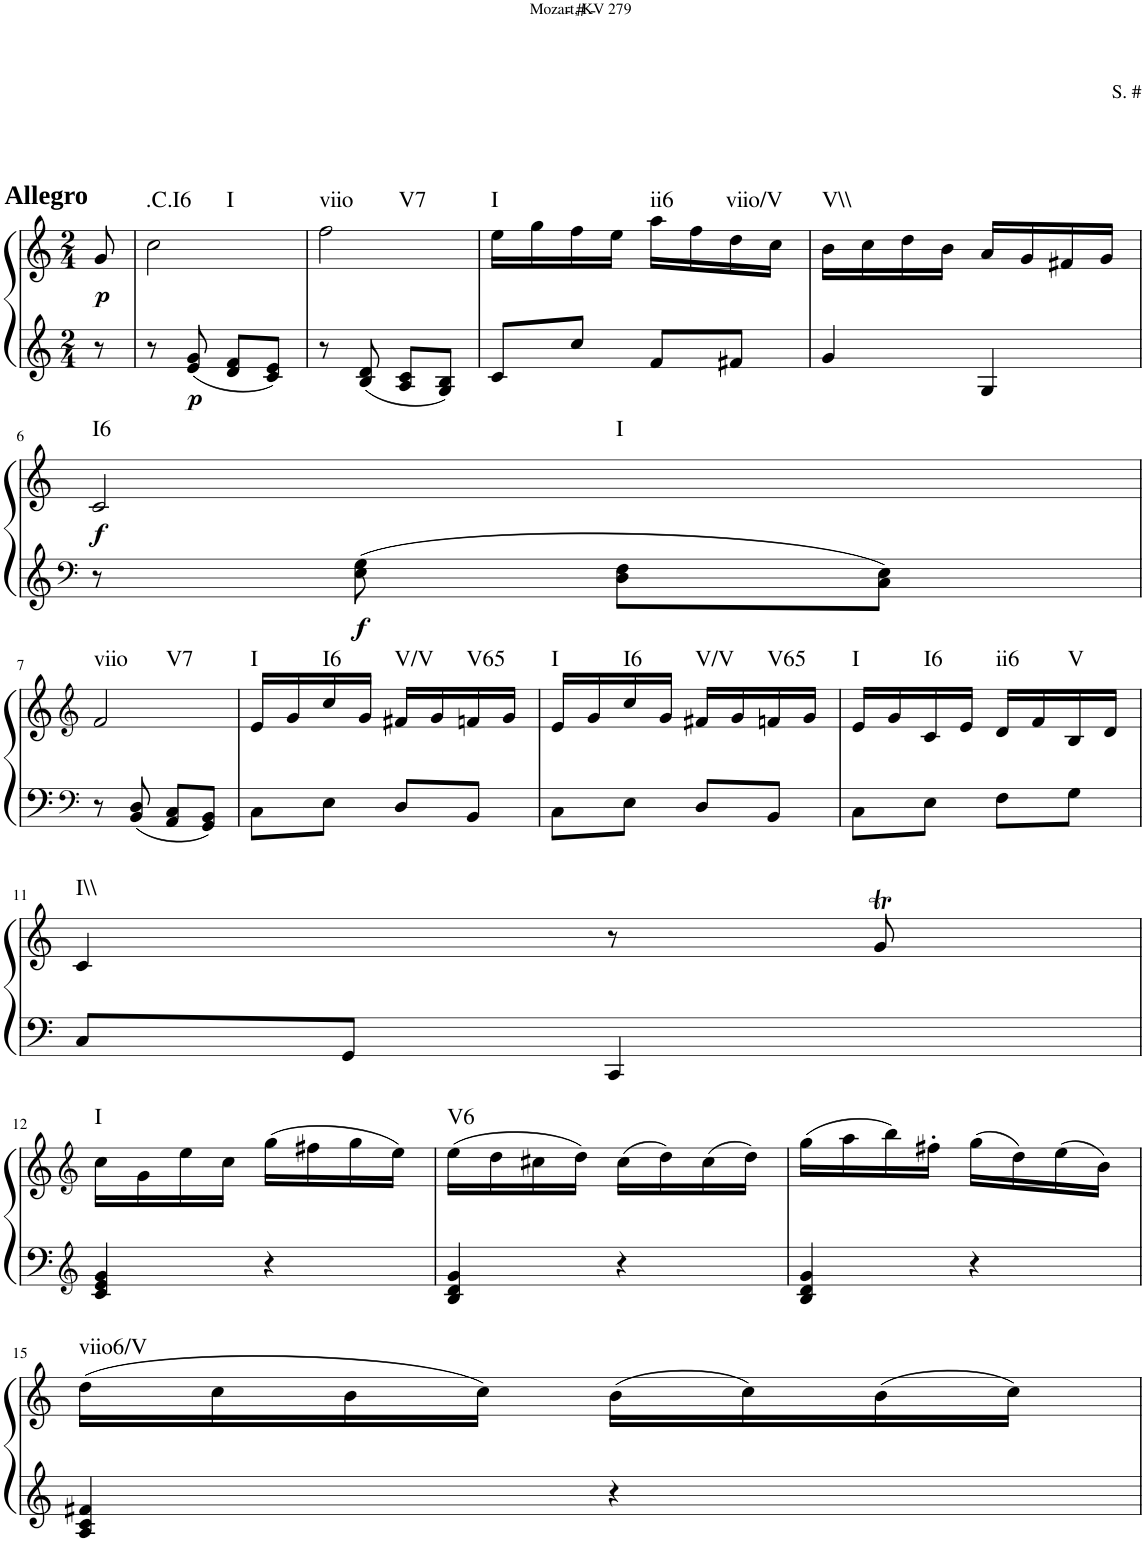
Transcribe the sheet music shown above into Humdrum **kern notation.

**kern	**kern	**dynam	**harte
*part1	*part1	*part1	*part1
*staff2	*staff1	*staff1/2	*
*I"Klavier linke Hand	*	*	*
*clefG2	*clefG2	*	*
*k[]	*k[]	*	*
*M2/4	*M2/4	*	*
=1	=1	=1	=1
!	!LO:TX:a:B:t=Allegro	!	!
!	!	!LO:DY:b	!
8r	8g/	p	.
=2	=2	=2	=2
!	!	!	!LO:H:n=1:kt=.C.I6
!	!	!	!LO:H:n=2:kt=I
8r	2cc\	.	N N
!	!	!LO:DY:b=2	!
8e/ 8g/	.	p	.
8d/ 8f/L	.	.	.
8c/ 8e/J	.	.	.
=3	=3	=3	=3
!	!	!	!LO:H:n=1:kt=viio
!	!	!	!LO:H:n=2:kt=V7
8r	2ff\	.	N N
8B/ 8d/	.	.	.
8A/ 8c/L	.	.	.
8G/ 8B/J	.	.	.
=4	=4	=4	=4
!	!	!	!LO:H:kt=I
8c/L	16ee\LL	.	N
.	16gg\	.	.
8cc/J	16ff\	.	.
.	16ee\JJ	.	.
!	!	!	!LO:H:kt=ii6
8f/L	16aa\LL	.	N
.	16ff\	.	.
!	!	!	!LO:H:kt=viio/V
8f#X/J	16dd\	.	N
.	16cc\JJ	.	.
=5	=5	=5	=5
!	!	!	!LO:H:kt=V\\
4g/	16b\LL	.	N
.	16cc\	.	.
.	16dd\	.	.
.	16b\JJ	.	.
4G/	16a/LL	.	.
.	16g/	.	.
.	16f#X/	.	.
.	16g/JJ	.	.
!!LO:LB:g=z
=6	=6	=6	=6
*clefF4	*	*	*
!	!	!LO:DY:b	!LO:H:n=1:kt=I6
!	!	!	!LO:H:n=2:kt=I
8r	2c/	f	N N
!	!	!LO:DY:b=2	!
8E\ 8G\	.	f	.
8D\ 8F\L	.	.	.
8C\ 8E\J	.	.	.
!!LO:LB:g=z
=7	=7	=7	=7
*clefF4	*clefG2	*	*
!	!	!	!LO:H:n=1:kt=viio
!	!	!	!LO:H:n=2:kt=V7
8r	2f/	.	N N
8BB/ 8D/	.	.	.
8AA/ 8C/L	.	.	.
8GG/ 8BB/J	.	.	.
=8	=8	=8	=8
!	!	!	!LO:H:kt=I
8C\L	16e/LL	.	N
.	16g/	.	.
!	!	!	!LO:H:kt=I6
8E\J	16cc/	.	N
.	16g/JJ	.	.
!	!	!	!LO:H:kt=V/V
8D/L	16f#X/LL	.	N
.	16g/	.	.
!	!	!	!LO:H:kt=V65
8BB/J	16fn/	.	N
.	16g/JJ	.	.
=9	=9	=9	=9
!	!	!	!LO:H:kt=I
8C\L	16e/LL	.	N
.	16g/	.	.
!	!	!	!LO:H:kt=I6
8E\J	16cc/	.	N
.	16g/JJ	.	.
!	!	!	!LO:H:kt=V/V
8D/L	16f#X/LL	.	N
.	16g/	.	.
!	!	!	!LO:H:kt=V65
8BB/J	16fn/	.	N
.	16g/JJ	.	.
=10	=10	=10	=10
!	!	!	!LO:H:kt=I
8C\L	16e/LL	.	N
.	16g/	.	.
!	!	!	!LO:H:kt=I6
8E\J	16c/	.	N
.	16e/JJ	.	.
!	!	!	!LO:H:kt=ii6
8F\L	16d/LL	.	N
.	16f/	.	.
!	!	!	!LO:H:kt=V
8G\J	16B/	.	N
.	16d/JJ	.	.
!!LO:LB:g=z
=11	=11	=11	=11
!	!	!	!LO:H:kt=I\\
8C/L	4c/	.	N
8GG/J	.	.	.
4CC/	8r	.	.
.	8gT/	.	.
!!LO:LB:g=z
=12	=12	=12	=12
*clefG2	*clefG2	*	*
!	!	!	!LO:H:kt=I
4c/ 4e/ 4g/	16cc\LL	.	N
.	16g\	.	.
.	16ee\	.	.
.	16cc\JJ	.	.
4r	(16gg\LL	.	.
.	16ff#X\	.	.
.	16gg\	.	.
.	16ee\JJ)	.	.
=13	=13	=13	=13
!	!	!	!LO:H:kt=V6
4B/ 4d/ 4g/	(16ee\LL	.	N
.	16dd\	.	.
.	16cc#X\	.	.
.	16dd\JJ)	.	.
4r	(16cc#\LL	.	.
.	16dd\)	.	.
.	(16cc#\	.	.
.	16dd\JJ)	.	.
=14	=14	=14	=14
4B/ 4d/ 4g/	(16gg\LL	.	.
.	16aa\	.	.
.	16bb\)	.	.
.	16ff#X'\JJ	.	.
4r	(16gg\LL	.	.
.	16dd\)	.	.
.	(16ee\	.	.
.	16b\JJ)	.	.
!!LO:LB:g=z
=15	=15	=15	=15
!	!	!	!LO:H:kt=viio6/V
4A/ 4c/ 4f#X/	(16dd\LL	.	N
.	16cc\	.	.
.	16b\	.	.
.	16cc\JJ)	.	.
4r	(16b\LL	.	.
.	16cc\)	.	.
.	(16b\	.	.
.	16cc\JJ)	.	.
=	=	=	=
*-	*-	*-	*-
